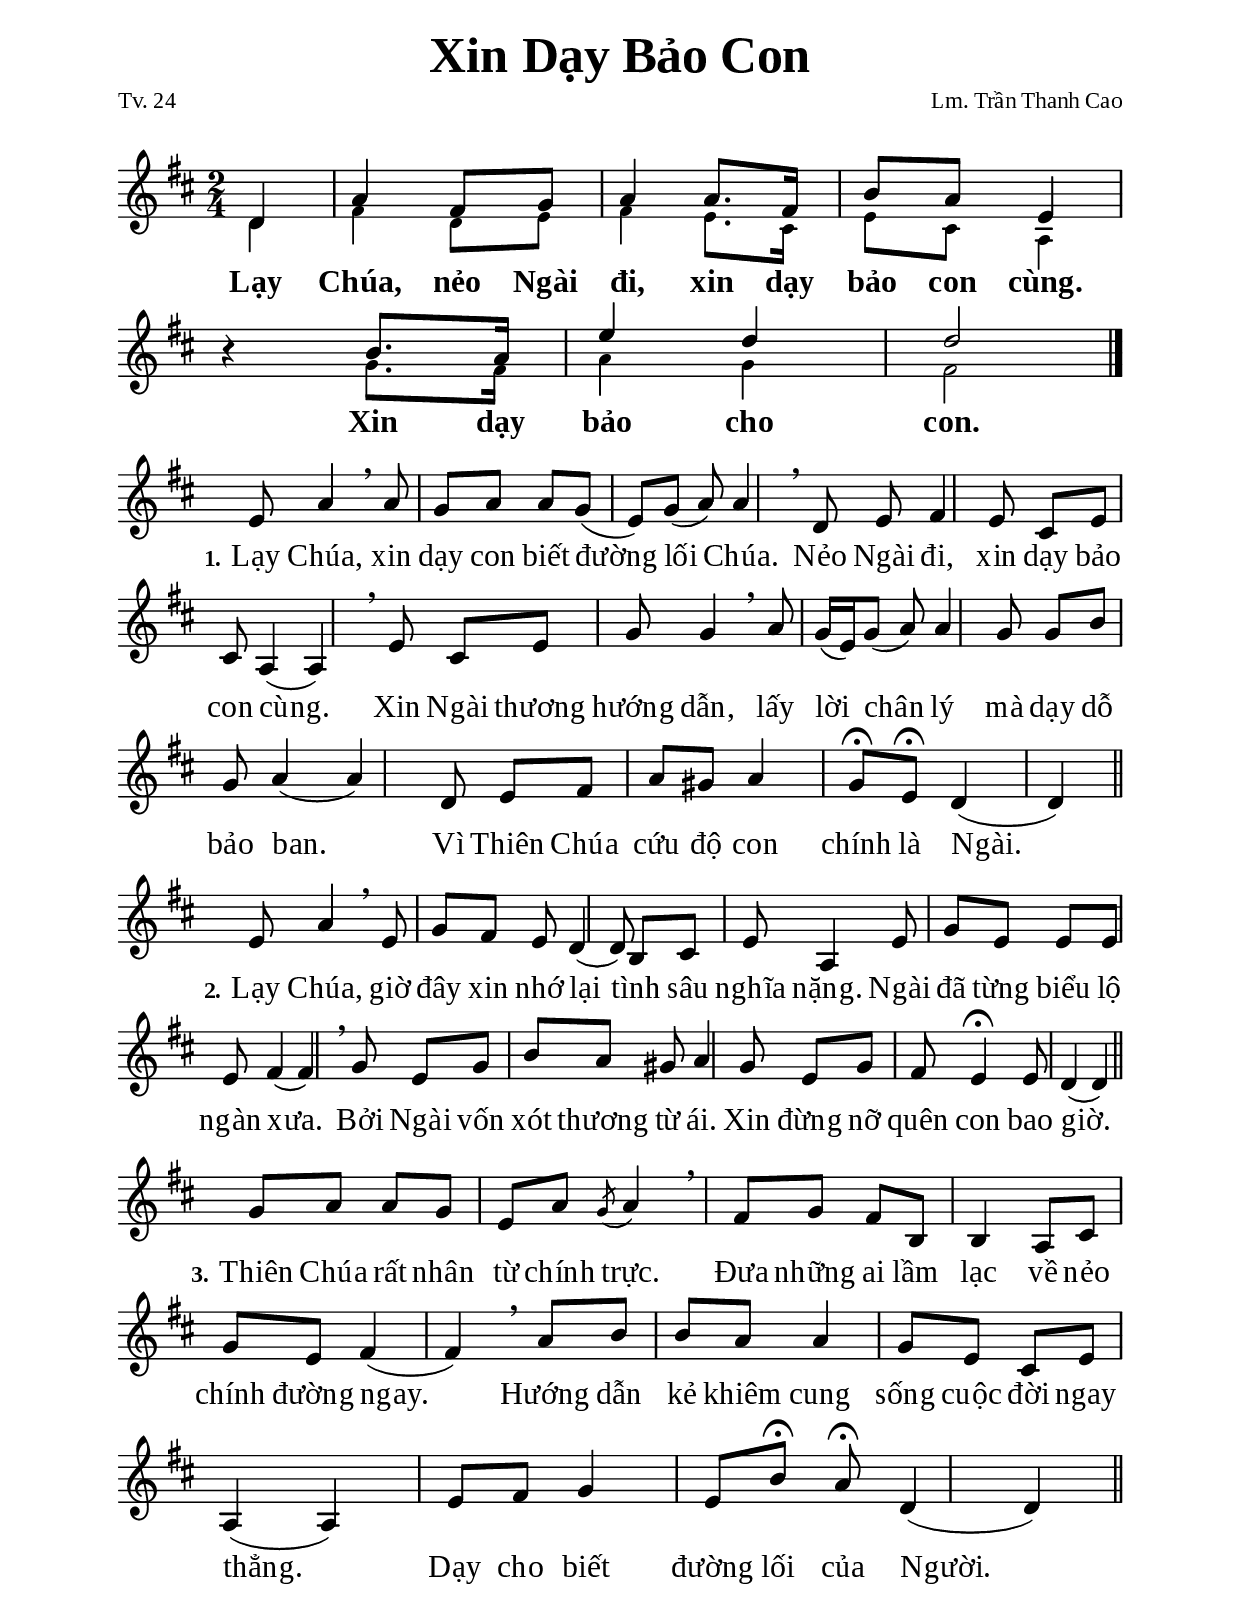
% Cài đặt chung
\version "2.20.0"
\include "english.ly"

\header {
  title = \markup { \fontsize #3 "Xin Dạy Bảo Con" }
  poet = "Tv. 24"
  composer = "Lm. Trần Thanh Cao"
  arranger = " "
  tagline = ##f
}

\paper {
  #(set-paper-size "a4")
  top-margin = 10\mm
  bottom-margin = 10\mm
  left-margin = 20\mm
  right-margin = 20\mm
  indent = #0
  #(define fonts
    (make-pango-font-tree
      "Liberation Serif"
      "Liberation Serif"
      "Liberation Serif"
      (/ 20 20)))
  page-count = #1
}

% Nhạc điệp khúc
nhacDiepKhucSop= \relative c' {
  \partial 4 d4 |
  a'4 fs8 g |
  a4 a8. fs16 |
  b8 a e4 |
  r b'8. a16 |
  e'4 d |
  d2 \bar "|."
}

nhacDiepKhucBass= \relative c' {
  \partial 4 d4 |
  fs d8 e |
  fs4 e8. cs16 |
  e8 cs a4 |
  r g'8. fs16 |
  a4 g |
  fs2
}

% Nhạc phiên khúc
nhacPhienKhucMot = \relative c' {
  e8 a4 \breathe
  a8 g a a g (e) g (a) a4 \breathe
  d,8 e fs4 e8 cs e cs a4 (a) \breathe
  e'8 cs e g g4 \breathe
  a8 g16 (e) g8 (a) a4 g8 g b g a4 (a)
  d,8 e fs a gs a4 g8 \fermata e \fermata d4 (d) \bar "||"
}

nhacPhienKhucHai = \relative c' {
  e8 a4 \breathe
  e8 g fs e d4 (d8) b cs e a,4
  e'8 g e e e e fs4 (fs) \breathe
  g8 e g b a gs a4
  g8 e g fs e4 \fermata e8 d4 (d) \bar "||"
}

nhacPhienKhucBa = \relative c'' {
  g8 a a g e a \acciaccatura g8 a4 \breathe
  fs8 g fs b, b4
  a8 cs g' e fs4 (fs) \breathe
  a8 b b a a4 g8 e cs e a,4 (a)
  e'8 fs g4 e8 b' \fermata a \fermata d,4 (d) \bar "||"
}

% Lời điệp khúc
loiDiepKhuc = \lyricmode {
  Lạy Chúa, nẻo Ngài đi, xin dạy bảo con cùng.
  Xin dạy bảo cho con.
}

% Lời phiên khúc
loiPhienKhucMot = \lyricmode {
  \set stanza = #"1."
  Lạy Chúa, xin dạy con biết đường lối Chúa.
  Nẻo Ngài đi, xin dạy bảo con cùng.
  Xin Ngài thương hướng dẫn,
  lấy lời chân lý mà dạy dỗ bảo ban.
  Vì Thiên Chúa cứu độ con chính là Ngài.
}

loiPhienKhucHai = \lyricmode {
  \set stanza = #"2."
  Lạy Chúa, giờ đây xin nhớ lại tình sâu nghĩa nặng.
  Ngài đã từng biểu lộ ngàn xưa.
  Bởi Ngài vốn xót thương từ ái.
  Xin đừng nỡ quên con bao giờ.
}

loiPhienKhucBa = \lyricmode {
  \set stanza = #"3."
  Thiên Chúa rất nhân từ chính trực.
  Đưa những ai lầm lạc về nẻo chính đường ngay.
  Hướng dẫn kẻ khiêm cung sống cuộc đời ngay thẳng.
  Dạy cho biết đường lối của Người.
}


% Dàn trang
\score {
  \new ChoirStaff <<
    \new Staff = diepKhuc \with {
        \consists "Merge_rests_engraver"
        \magnifyStaff #(magstep +1)
      }
      <<
      \new Voice = beSop {
        \voiceOne \key d \major \time 2/4 \nhacDiepKhucSop
      }
      \new Voice = beBas {
        \override NoteHead.font-size = #-2
        \voiceTwo \key d \major \time 2/4 \nhacDiepKhucBass
      }
    >>
    \new Lyrics \lyricsto beSop \loiDiepKhuc
  >>
  \layout {
    \override Lyrics.LyricText.font-series = #'bold
    \override Lyrics.LyricText.font-size = #+3
    \override Lyrics.LyricSpace.minimum-distance = #3.0
    \override Score.BarNumber.break-visibility = ##(#f #f #f)
    \override Score.SpacingSpanner.uniform-stretching = ##t
  }
}

\score {
  \new ChoirStaff <<
    \new Staff = phienKhuc \with {
        \magnifyStaff #(magstep +1)
      }
      <<
      \new Voice = beSop {
        \key d \major \time 2/4 \nhacPhienKhucMot
      }
    >>
    \new Lyrics \lyricsto beSop \loiPhienKhucMot
  >>
  \layout {
    \override Staff.TimeSignature.transparent = ##t
    \override Lyrics.LyricText.font-size = #+3
    \override Lyrics.LyricSpace.minimum-distance = #0.5
    \override Score.BarNumber.break-visibility = ##(#f #f #f)
    \override Score.SpacingSpanner.uniform-stretching = ##t
    \set Score.barAlways = ##t
    \set Score.defaultBarType = ""
  } 
}

\score {
  \new ChoirStaff <<
    \new Staff = phienKhuc \with {
        \magnifyStaff #(magstep +1)
      }
      <<
      \new Voice = beSop {
        \key d \major \time 2/4 \nhacPhienKhucHai
      }
    >>
    \new Lyrics \lyricsto beSop \loiPhienKhucHai
  >>
  \layout {
    \override Staff.TimeSignature.transparent = ##t
    \override Lyrics.LyricText.font-size = #+3
    \override Lyrics.LyricSpace.minimum-distance = #0.5
    \override Score.BarNumber.break-visibility = ##(#f #f #f)
    \override Score.SpacingSpanner.uniform-stretching = ##t
    \set Score.barAlways = ##t
    \set Score.defaultBarType = ""
  } 
}

\score {
  \new ChoirStaff <<
    \new Staff = phienKhuc \with {
        \magnifyStaff #(magstep +1)
      }
      <<
      \new Voice = beSop {
        \key d \major \time 2/4 \nhacPhienKhucBa
      }
    >>
    \new Lyrics \lyricsto beSop \loiPhienKhucBa
  >>
  \layout {
    \override Staff.TimeSignature.transparent = ##t
    \override Lyrics.LyricText.font-size = #+3
    \override Lyrics.LyricSpace.minimum-distance = #0.5
    \override Score.BarNumber.break-visibility = ##(#f #f #f)
    \override Score.SpacingSpanner.uniform-stretching = ##t
    \set Score.barAlways = ##t
    \set Score.defaultBarType = ""
  } 
}
